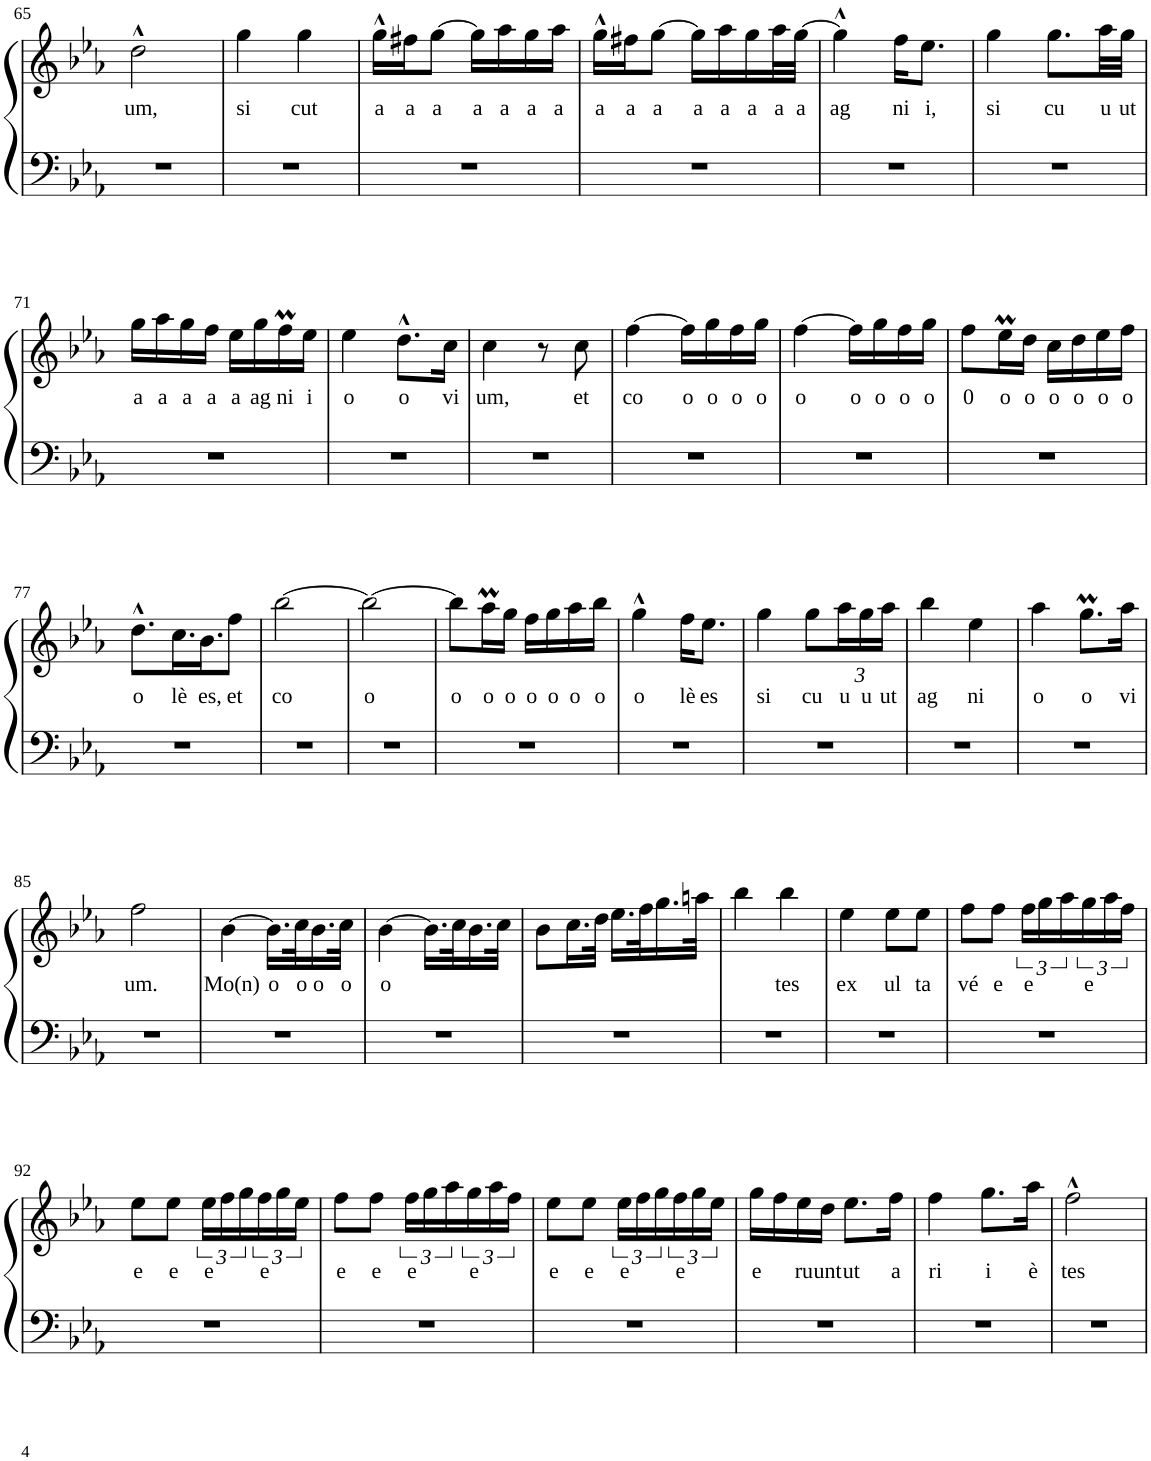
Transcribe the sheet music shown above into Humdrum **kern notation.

**kern	**kern	**text
*part1	*part1	*part1
*staff2	*staff1	*staff1
*I"Piano	*	*
*I'Pno	*	*
!!LO:PB:g=z
*clefF4	*clefG2	*
*k[b-e-a-]	*k[b-e-a-]	*
*E-:	*E-:	*
*M2/4	*M2/4	*
=65	=65	=65
!	!	!LO:LY:b
2r	2dd^^\	um,
=66	=66	=66
!	!	!LO:LY:b
2r	4gg\	si
!	!	!LO:LY:b
.	4gg\	cut
=67	=67	=67
!	!	!LO:LY:b
2r	16gg^^\LL	a
!	!	!LO:LY:b
.	16ff#X\J	a
!	!	!LO:LY:b
.	[8gg\J	a
!	!	!LO:LY:b
.	16gg\LL]	a
!	!	!LO:LY:b
.	16aa-\	a
!	!	!LO:LY:b
.	16gg\	a
!	!	!LO:LY:b
.	16aa-\JJ	a
=68	=68	=68
!	!	!LO:LY:b
2r	16gg^^\LL	a
!	!	!LO:LY:b
.	16ff#X\J	a
!	!	!LO:LY:b
.	[8gg\J	a
!	!	!LO:LY:b
.	16gg\LL]	a
!	!	!LO:LY:b
.	16aa-\	a
!	!	!LO:LY:b
.	16gg\	a
!	!	!LO:LY:b
.	32aa-\L	a
!	!	!LO:LY:b
.	[32gg\JJJ	a
=69	=69	=69
!	!	!LO:LY:b
2r	4gg^^\]	ag
!	!	!LO:LY:b
.	16ff\KL	ni
!	!	!LO:LY:b
.	8.ee-\J	i,
=70	=70	=70
!	!	!LO:LY:b
2r	4gg\	si
!	!	!LO:LY:b
.	8.gg\L	cu
!	!	!LO:LY:b
.	32aa-\LL	u
!	!	!LO:LY:b
.	32gg\JJJ	ut
!!LO:LB:g=z
=71	=71	=71
!	!	!LO:LY:b
2r	16gg\LL	a
!	!	!LO:LY:b
.	16aa-\	a
!	!	!LO:LY:b
.	16gg\	a
!	!	!LO:LY:b
.	16ff\JJ	a
!	!	!LO:LY:b
.	16ee-\LL	a
!	!	!LO:LY:b
.	16gg\	ag
!	!	!LO:LY:b
.	16ffM\	ni
!	!	!LO:LY:b
.	16ee-\JJ	i
=72	=72	=72
!	!	!LO:LY:b
2r	4ee-\	o
!	!	!LO:LY:b
.	8.dd^^\L	o
!	!	!LO:LY:b
.	16cc\Jk	vi
=73	=73	=73
!	!	!LO:LY:b
2r	4cc\	um,
.	8r	.
!	!	!LO:LY:b
.	8cc\	et
=74	=74	=74
!	!	!LO:LY:b
2r	[4ff\	co
!	!	!LO:LY:b
.	16ff\LL]	o
!	!	!LO:LY:b
.	16gg\	o
!	!	!LO:LY:b
.	16ff\	o
!	!	!LO:LY:b
.	16gg\JJ	o
=75	=75	=75
!	!	!LO:LY:b
2r	[4ff\	o
!	!	!LO:LY:b
.	16ff\LL]	o
!	!	!LO:LY:b
.	16gg\	o
!	!	!LO:LY:b
.	16ff\	o
!	!	!LO:LY:b
.	16gg\JJ	o
=76	=76	=76
!	!	!LO:LY:b
2r	8ff\L	0
!	!	!LO:LY:b
.	16ee-M\L	o
!	!	!LO:LY:b
.	16dd\JJ	o
!	!	!LO:LY:b
.	16cc\LL	o
!	!	!LO:LY:b
.	16dd\	o
!	!	!LO:LY:b
.	16ee-\	o
!	!	!LO:LY:b
.	16ff\JJ	o
!!LO:LB:g=z
=77	=77	=77
!	!	!LO:LY:b
2r	8.dd^^\L	o
!	!	!LO:LY:b
.	16.cc\L	lè
!	!	!LO:LY:b
.	16.b-\J	es,
!	!	!LO:LY:b
.	8ff\J	et
=78	=78	=78
!	!	!LO:LY:b
2r	[2bb-\	co
=79	=79	=79
!	!	!LO:LY:b
2r	2bb-\_	o
=80	=80	=80
!	!	!LO:LY:b
2r	8bb-\L]	o
!	!	!LO:LY:b
.	16aa-M\L	o
!	!	!LO:LY:b
.	16gg\JJ	o
!	!	!LO:LY:b
.	16ff\LL	o
!	!	!LO:LY:b
.	16gg\	o
!	!	!LO:LY:b
.	16aa-\	o
!	!	!LO:LY:b
.	16bb-\JJ	o
=81	=81	=81
!	!	!LO:LY:b
2r	4gg^^\	o
!	!	!LO:LY:b
.	16ff\KL	lè
!	!	!LO:LY:b
.	8.ee-\J	es
=82	=82	=82
!	!	!LO:LY:b
2r	4gg\	si
!	!	!LO:LY:b
.	8gg\L	cu
*	*Xbrackettup	*
!	!	!LO:LY:b
.	24aa-\L	u
!	!	!LO:LY:b
.	24gg\	u
!	!	!LO:LY:b
.	24aa-\JJ	ut
=83	=83	=83
!	!	!LO:LY:b
2r	4bb-\	ag
!	!	!LO:LY:b
.	4ee-\	ni
=84	=84	=84
!	!	!LO:LY:b
2r	4aa-\	o
!	!	!LO:LY:b
.	8.ggm\L	o
!	!	!LO:LY:b
.	16aa-\Jk	vi
!!LO:LB:g=z
=85	=85	=85
!	!	!LO:LY:b
2r	2ff\	um.
=86	=86	=86
!	!	!LO:LY:b
2r	[4b-\	Mo(n)
!	!	!LO:LY:b
.	16.b-\LL]	o
!	!	!LO:LY:b
.	32cc\K	o
!	!	!LO:LY:b
.	16.b-\	o
!	!	!LO:LY:b
.	32cc\JJk	o
=87	=87	=87
!	!	!LO:LY:b
2r	[4b-\	o
.	16.b-\LL]	.
.	32cc\K	.
.	16.b-\	.
.	32cc\JJk	.
=88	=88	=88
2r	8b-\L	.
.	16.cc\L	.
.	32dd\JJk	.
.	16.ee-\LL	.
.	32ff\K	.
.	16.gg\	.
.	32aan\JJk	.
=89	=89	=89
2r	4bb-\	.
!	!	!LO:LY:b
.	4bb-\	tes
=90	=90	=90
!	!	!LO:LY:b
2r	4ee-\	ex
!	!	!LO:LY:b
.	8ee-\L	ul
!	!	!LO:LY:b
.	8ee-\J	ta
=91	=91	=91
!	!	!LO:LY:b
2r	8ff\L	vé
!	!	!LO:LY:b
.	8ff\J	e
*	*brackettup	*
!	!	!LO:LY:b
.	24ff\LL	e
.	24gg\	.
.	24aa-\	.
!	!	!LO:LY:b
.	24gg\	e
.	24aa-\	.
.	24ff\JJ	.
!!LO:LB:g=z
=92	=92	=92
!	!	!LO:LY:b
2r	8ee-\L	e
!	!	!LO:LY:b
.	8ee-\J	e
!	!	!LO:LY:b
.	24ee-\LL	e
.	24ff\	.
.	24gg\	.
!	!	!LO:LY:b
.	24ff\	e
.	24gg\	.
.	24ee-\JJ	.
=93	=93	=93
!	!	!LO:LY:b
2r	8ff\L	e
!	!	!LO:LY:b
.	8ff\J	e
!	!	!LO:LY:b
.	24ff\LL	e
.	24gg\	.
.	24aa-\	.
!	!	!LO:LY:b
.	24gg\	e
.	24aa-\	.
.	24ff\JJ	.
=94	=94	=94
!	!	!LO:LY:b
2r	8ee-\L	e
!	!	!LO:LY:b
.	8ee-\J	e
!	!	!LO:LY:b
.	24ee-\LL	e
.	24ff\	.
.	24gg\	.
!	!	!LO:LY:b
.	24ff\	e
.	24gg\	.
.	24ee-\JJ	.
=95	=95	=95
!	!	!LO:LY:b
2r	16gg\LL	e
.	16ff\	.
!	!	!LO:LY:b
.	16ee-\	ru
!	!	!LO:LY:b
.	16dd\JJ	unt
!	!	!LO:LY:b
.	8.ee-\L	ut
!	!	!LO:LY:b
.	16ff\Jk	a
=96	=96	=96
!	!	!LO:LY:b
2r	4ff\	ri
!	!	!LO:LY:b
.	8.gg\L	i
!	!	!LO:LY:b
.	16aa-\Jk	è
=97	=97	=97
!	!	!LO:LY:b
2r	2ff^^\	tes
=	=	=
*-	*-	*-
